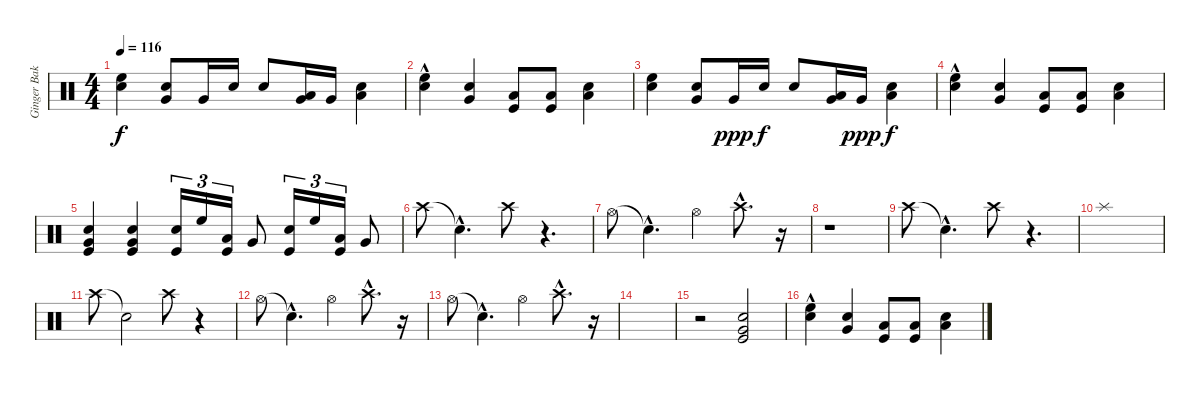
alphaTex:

\track ("Ginger Baker" "Ginger Bak") {instrument percussion}
\staff {score}
\articulation defaults
\ts (4 4)
\tempo 116
\clef neutral
\ks c
("Electric Snare (hit)" "High Floor Tom (hit)").4{dy f} ("Electric Snare (hit)" "Very Low Tom (hit)").8 "Very Low Tom (hit)".16 "Electric Snare (hit)".16 "Snare (hit) 2".8 ("Low Tom (hit)" "Very Low Tom (hit)").16 "Very Low Tom (hit)".16 ("Snare (hit) 2" "Low Tom (hit)").4 |
("Electric Snare (hit)"{hac} "High Floor Tom (hit)").4 ("Electric Snare (hit)" "Very Low Tom (hit)").4 ("Low Tom (hit)" "Kick (hit)").8 ("Low Tom (hit)" "Kick (hit)").8 ("Snare (hit) 2" "Low Tom (hit)").4 |
("Electric Snare (hit)" "High Floor Tom (hit)").4 ("Electric Snare (hit)" "Very Low Tom (hit)").8 "Very Low Tom (hit)".16{dy ppp} "Electric Snare (hit)".16{dy f} "Snare (hit) 2".8 ("Low Tom (hit)" "Very Low Tom (hit)").16 "Very Low Tom (hit)".16{dy ppp} ("Snare (hit) 2" "Low Tom (hit)").4{dy f} |
("Electric Snare (hit)"{hac} "High Floor Tom (hit)").4 ("Electric Snare (hit)" "Very Low Tom (hit)").4 ("Low Tom (hit)" "Kick (hit)").8 ("Low Tom (hit)" "Kick (hit)").8 ("Snare (hit) 2" "Low Tom (hit)").4 |
("Snare (hit) 2" "Very Low Tom (hit)" "Kick (hit)").4 ("Snare (hit) 2" "Very Low Tom (hit)" "Kick (hit)").4 ("Electric Snare (hit)" "Kick (hit)").16{tu (3 2)} "High Floor Tom (hit)".16{tu (3 2)} ("Low Tom (hit)" "Kick (hit)").16{tu (3 2)} "Very Low Tom (hit)".8 ("Electric Snare (hit)" "Kick (hit)").16{tu (3 2)} "High Floor Tom (hit)".16{tu (3 2)} ("Low Tom (hit)" "Kick (hit)").16{tu (3 2)} "Very Low Tom (hit)".8 |
"Crash high (hit)".8 "Snare (hit)"{hac t}.4{d} "Crash high (hit)".8 r.4{d} |
"Hi-Hat (open)".8 "Snare (hit)"{hac t}.4{d} "Hi-Hat (open)".4 "Crash high (hit)"{hac}.8{d} r.16 |
r.1 |
"Crash high (hit)".8 "Snare (hit)"{hac t}.4{d} "Crash high (hit)".8 r.4{d} |
"Splash (hit)".1 |
"Crash high (hit)".8 "Snare (hit)"{t}.2 "Crash high (hit)".8 r.4 |
"Hi-Hat (open)".8 "Snare (hit)"{hac t}.4{d} "Hi-Hat (open)".4 "Crash high (hit)"{hac}.8{d} r.16 |
"Hi-Hat (open)".8 "Snare (hit)"{hac t}.4{d} "Hi-Hat (open)".4 "Crash high (hit)"{hac}.8{d} r.16 |
|
r.2 ("Snare (hit) 2" "Very Low Tom (hit)" "Kick (hit)").2 |
("Electric Snare (hit)"{hac} "High Floor Tom (hit)").4 ("Electric Snare (hit)" "Very Low Tom (hit)").4 ("Low Tom (hit)" "Kick (hit)").8 ("Low Tom (hit)" "Kick (hit)").8 ("Snare (hit) 2" "Low Tom (hit)").4
